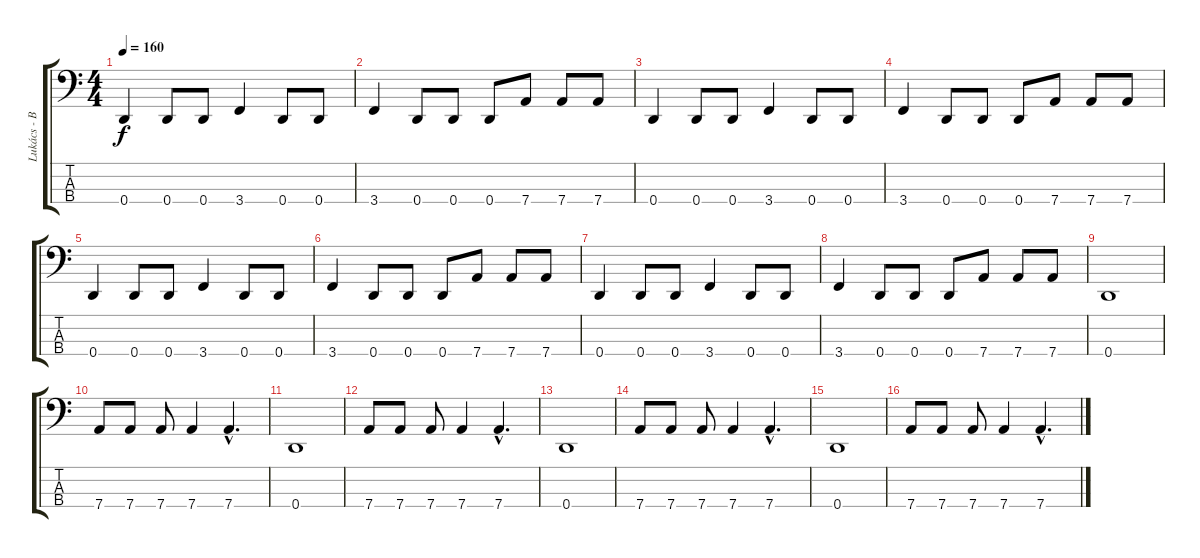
\track ("Lukács - Basszus" "Lukács - B") {instrument electricbasspick}
\staff {score tabs}
\tuning (G2 D2 A1 D1) {hide}
\ts (4 4)
\tempo 160
\clef f4
\ks c
0.4.4{dy f} 0.4.8 0.4.8 3.4.4 0.4.8 0.4.8 |
3.4.4 0.4.8 0.4.8 0.4.8 7.4.8 7.4.8 7.4.8 |
0.4.4 0.4.8 0.4.8 3.4.4 0.4.8 0.4.8 |
3.4.4 0.4.8 0.4.8 0.4.8 7.4.8 7.4.8 7.4.8 |
0.4.4 0.4.8 0.4.8 3.4.4 0.4.8 0.4.8 |
3.4.4 0.4.8 0.4.8 0.4.8 7.4.8 7.4.8 7.4.8 |
0.4.4 0.4.8 0.4.8 3.4.4 0.4.8 0.4.8 |
3.4.4 0.4.8 0.4.8 0.4.8 7.4.8 7.4.8 7.4.8 |
0.4.1 |
7.4.8 7.4.8 7.4.8 7.4.4 7.4{hac}.4{d} |
0.4.1 |
7.4.8 7.4.8 7.4.8 7.4.4 7.4{hac}.4{d} |
0.4.1 |
7.4.8 7.4.8 7.4.8 7.4.4 7.4{hac}.4{d} |
0.4.1 |
7.4.8 7.4.8 7.4.8 7.4.4 7.4{hac}.4{d}
